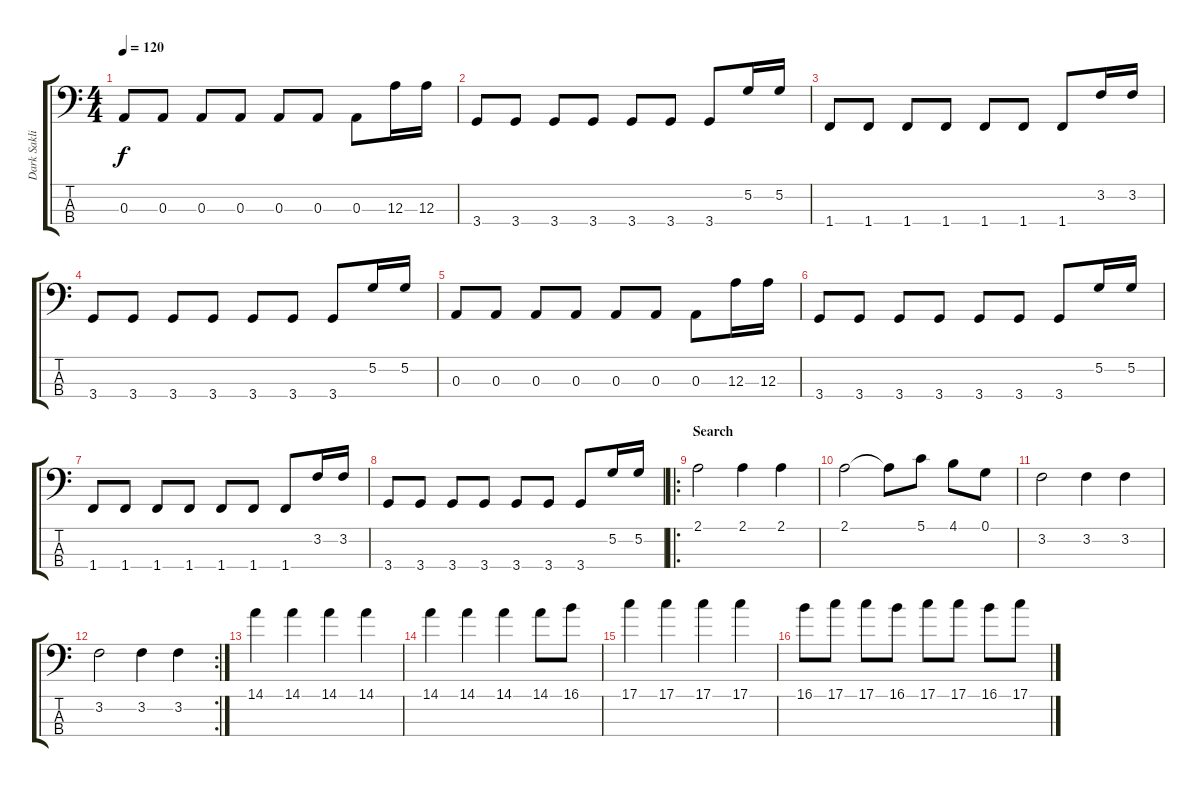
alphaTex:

\track ("Dark Saklis" "Dark Sakli") {instrument electricbassfinger}
\staff {score tabs}
\tuning (G2 D2 A1 E1) {hide}
\ts (4 4)
\tempo 120
\clef f4
\ks c
0.3.8{dy f} 0.3.8 0.3.8 0.3.8 0.3.8 0.3.8 0.3.8 12.3.16 12.3.16 |
3.4.8 3.4.8 3.4.8 3.4.8 3.4.8 3.4.8 3.4.8 5.2.16 5.2.16 |
1.4.8 1.4.8 1.4.8 1.4.8 1.4.8 1.4.8 1.4.8 3.2.16 3.2.16 |
3.4.8 3.4.8 3.4.8 3.4.8 3.4.8 3.4.8 3.4.8 5.2.16 5.2.16 |
0.3.8 0.3.8 0.3.8 0.3.8 0.3.8 0.3.8 0.3.8 12.3.16 12.3.16 |
3.4.8 3.4.8 3.4.8 3.4.8 3.4.8 3.4.8 3.4.8 5.2.16 5.2.16 |
1.4.8 1.4.8 1.4.8 1.4.8 1.4.8 1.4.8 1.4.8 3.2.16 3.2.16 |
3.4.8 3.4.8 3.4.8 3.4.8 3.4.8 3.4.8 3.4.8 5.2.16 5.2.16 |
\ro
\section ("" "Search")
2.1.2 2.1.4 2.1.4 |
2.1.2 2.1{t}.8 5.1.8 4.1.8 0.1.8 |
3.2.2 3.2.4 3.2.4 |
\rc 2
3.2.2 3.2.4 3.2.4 |
14.1.4 14.1.4 14.1.4 14.1.4 |
14.1.4 14.1.4 14.1.4 14.1.8 16.1.8 |
17.1.4 17.1.4 17.1.4 17.1.4 |
16.1.8 17.1.8 17.1.8 16.1.8 17.1.8 17.1.8 16.1.8 17.1.8
